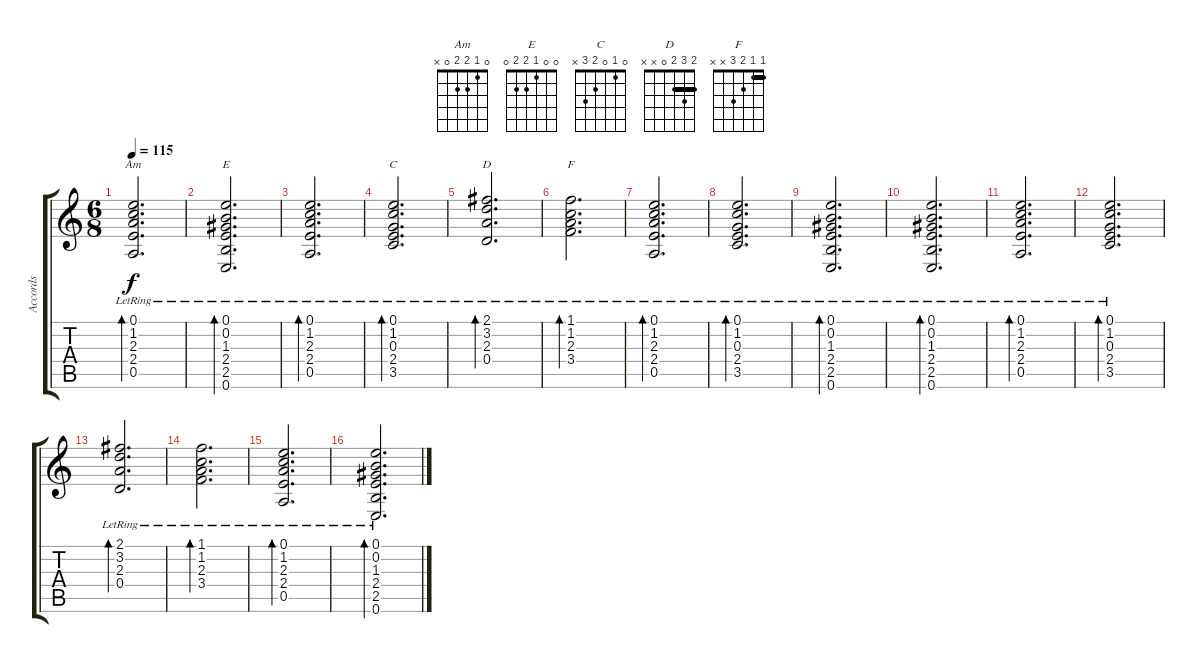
\track ("Accords" "Accords") {instrument acousticguitarnylon}
\staff {score tabs}
\tuning (E4 B3 G3 D3 A2 E2) {hide}
\chord ("Am" 0 1 2 2 0 x)
\chord ("E" 0 0 1 2 2 0)
\chord ("C" 0 1 0 2 3 x)
\chord ("D" 2 3 2 0 x x) {barre 2}
\chord ("F" 1 1 2 3 x x) {barre 1}
\ts (6 8)
\tempo 115
\clef g2
\ks c
(0.1{lr} 1.2{lr} 2.3{lr} 2.4{lr} 0.5{lr}).2{d bd 120 ch "Am" dy f} |
(0.1{lr} 0.2{lr} 1.3{lr} 2.4{lr} 2.5{lr} 0.6{lr}).2{d bd 120 ch "E"} |
(0.1{lr} 1.2{lr} 2.3{lr} 2.4{lr} 0.5{lr}).2{d bd 120} |
(0.1{lr} 1.2{lr} 0.3{lr} 2.4{lr} 3.5{lr}).2{d bd 120 ch "C"} |
(2.1{lr} 3.2{lr} 2.3{lr} 0.4{lr}).2{d bd 120 ch "D"} |
(1.1{lr} 1.2{lr} 2.3{lr} 3.4{lr}).2{d bd 120 ch "F"} |
(0.1{lr} 1.2{lr} 2.3{lr} 2.4{lr} 0.5{lr}).2{d bd 120} |
(0.1{lr} 1.2{lr} 0.3{lr} 2.4{lr} 3.5{lr}).2{d bd 120} |
(0.1{lr} 0.2{lr} 1.3{lr} 2.4{lr} 2.5{lr} 0.6{lr}).2{d bd 120} |
(0.1{lr} 0.2{lr} 1.3{lr} 2.4{lr} 2.5{lr} 0.6{lr}).2{d bd 120} |
(0.1{lr} 1.2{lr} 2.3{lr} 2.4{lr} 0.5{lr}).2{d bd 120} |
(0.1{lr} 1.2{lr} 0.3{lr} 2.4{lr} 3.5{lr}).2{d bd 120} |
(2.1{lr} 3.2{lr} 2.3{lr} 0.4{lr}).2{d bd 120} |
(1.1{lr} 1.2{lr} 2.3{lr} 3.4{lr}).2{d bd 120} |
(0.1{lr} 1.2{lr} 2.3{lr} 2.4{lr} 0.5{lr}).2{d bd 120} |
(0.1{lr} 0.2{lr} 1.3{lr} 2.4{lr} 2.5{lr} 0.6{lr}).2{d bd 120}
